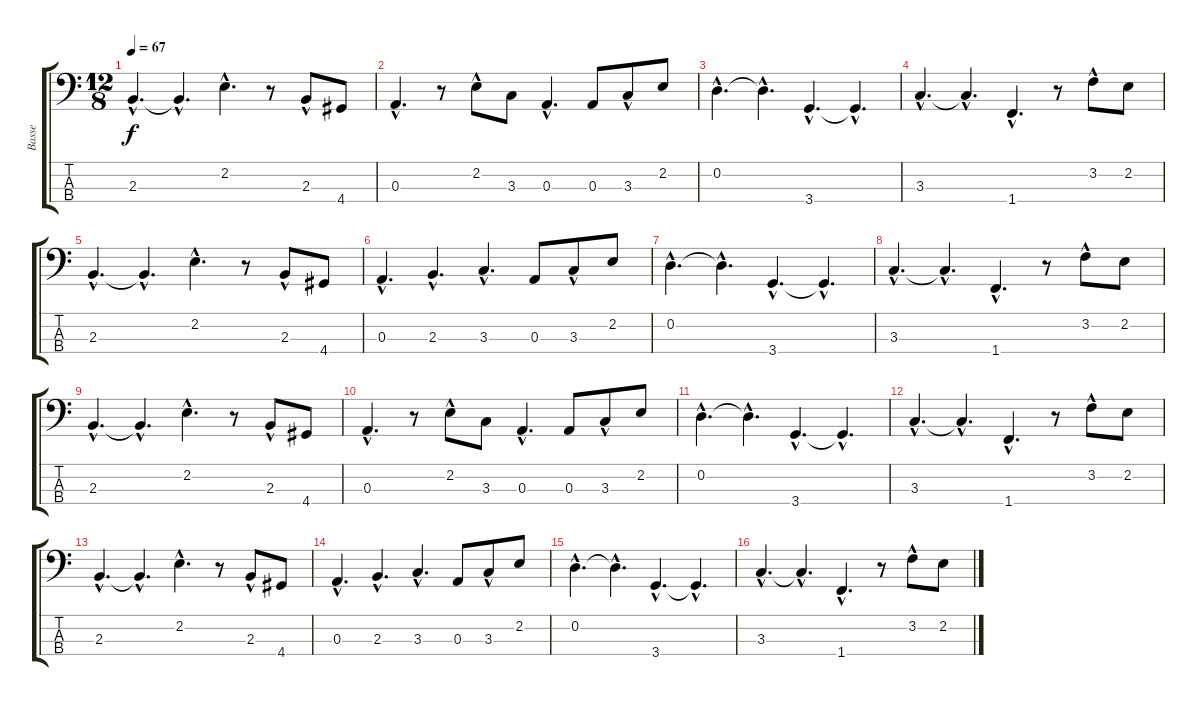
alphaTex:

\track ("Basse" "Basse") {instrument electricbassfinger}
\staff {score tabs}
\tuning (G2 D2 A1 E1) {hide}
\ts (12 8)
\tempo 67
\clef f4
\ks c
2.3{hac}.4{d dy f} 2.3{hac t}.4{d} 2.2{hac}.4{d} r.8 2.3{hac}.8 4.4.8 |
0.3{hac}.4{d} r.8 2.2{hac}.8 3.3.8 0.3{hac}.4{d} 0.3.8 3.3{hac}.8 2.2.8 |
0.2{hac}.4{d} 0.2{hac t}.4{d} 3.4{hac}.4{d} 3.4{hac t}.4{d} |
3.3{hac}.4{d} 3.3{hac t}.4{d} 1.4{hac}.4{d} r.8 3.2{hac}.8 2.2.8 |
2.3{hac}.4{d} 2.3{hac t}.4{d} 2.2{hac}.4{d} r.8 2.3{hac}.8 4.4.8 |
0.3{hac}.4{d} 2.3{hac}.4{d} 3.3{hac}.4{d} 0.3.8 3.3{hac}.8 2.2.8 |
0.2{hac}.4{d} 0.2{hac t}.4{d} 3.4{hac}.4{d} 3.4{hac t}.4{d} |
3.3{hac}.4{d} 3.3{hac t}.4{d} 1.4{hac}.4{d} r.8 3.2{hac}.8 2.2.8 |
2.3{hac}.4{d} 2.3{hac t}.4{d} 2.2{hac}.4{d} r.8 2.3{hac}.8 4.4.8 |
0.3{hac}.4{d} r.8 2.2{hac}.8 3.3.8 0.3{hac}.4{d} 0.3.8 3.3{hac}.8 2.2.8 |
0.2{hac}.4{d} 0.2{hac t}.4{d} 3.4{hac}.4{d} 3.4{hac t}.4{d} |
3.3{hac}.4{d} 3.3{hac t}.4{d} 1.4{hac}.4{d} r.8 3.2{hac}.8 2.2.8 |
2.3{hac}.4{d} 2.3{hac t}.4{d} 2.2{hac}.4{d} r.8 2.3{hac}.8 4.4.8 |
0.3{hac}.4{d} 2.3{hac}.4{d} 3.3{hac}.4{d} 0.3.8 3.3{hac}.8 2.2.8 |
0.2{hac}.4{d} 0.2{hac t}.4{d} 3.4{hac}.4{d} 3.4{hac t}.4{d} |
3.3{hac}.4{d} 3.3{hac t}.4{d} 1.4{hac}.4{d} r.8 3.2{hac}.8 2.2.8
